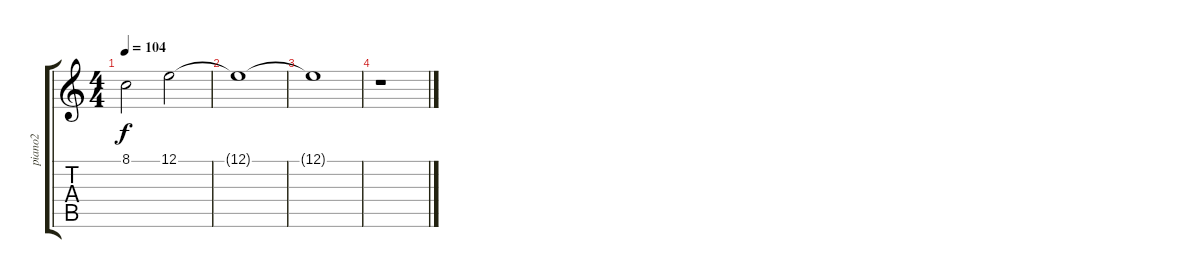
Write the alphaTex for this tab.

\track ("piano2" "piano2") {instrument acousticgrandpiano}
\staff {score tabs}
\tuning (E4 B3 G3 D3 A2 E2) {hide}
\ts (4 4)
\tempo 104
\clef g2
\ks c
8.1.2{dy f} 12.1.2 |
12.1{t}.1 |
12.1{t}.1 |
r.1
